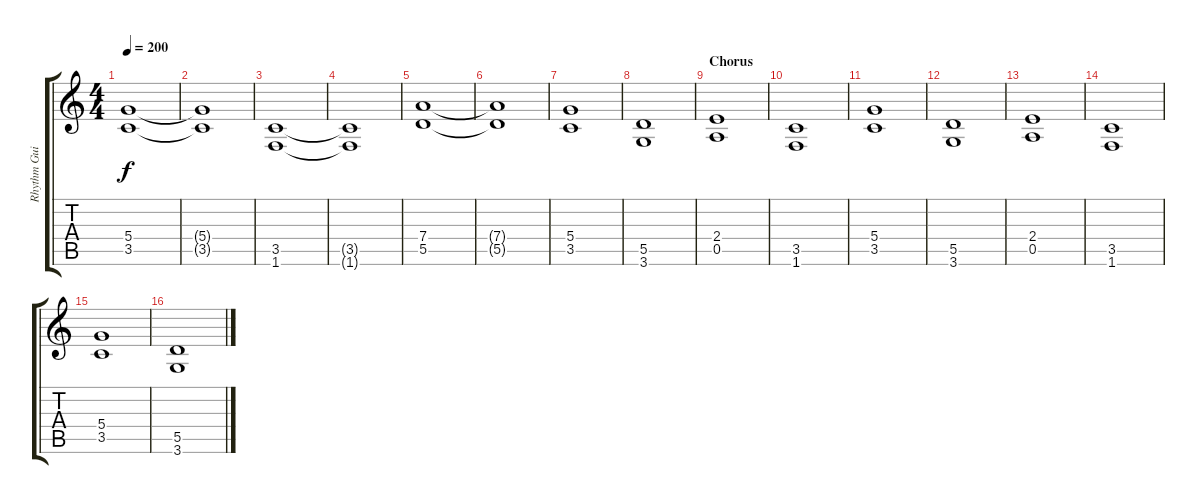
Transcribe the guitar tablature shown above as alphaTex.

\track ("Rhythm Guitar 1" "Rhythm Gui") {instrument distortionguitar}
\staff {score tabs}
\tuning (E4 B3 G3 D3 A2 E2) {hide}
\ts (4 4)
\tempo 200
\clef g2
\ks c
(5.4 3.5).1{dy f} |
(5.4{t} 3.5{t}).1 |
(3.5 1.6).1 |
(3.5{t} 1.6{t}).1 |
(7.4 5.5).1 |
(7.4{t} 5.5{t}).1 |
(5.4 3.5).1 |
(5.5 3.6).1 |
\section ("" "Chorus")
(2.4 0.5).1 |
(3.5 1.6).1 |
(5.4 3.5).1 |
(5.5 3.6).1 |
(2.4 0.5).1 |
(3.5 1.6).1 |
(5.4 3.5).1 |
(5.5 3.6).1
